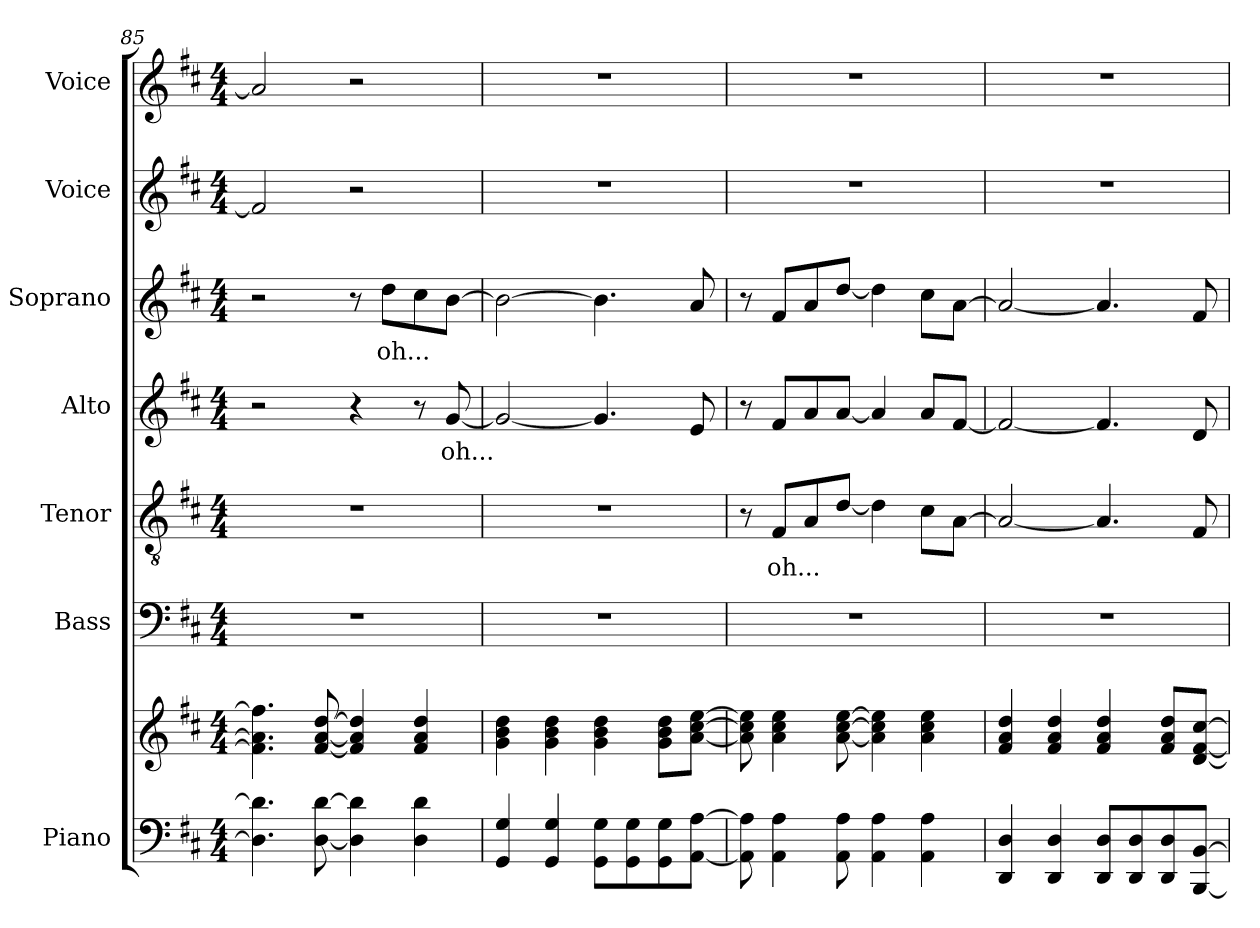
**kern	**kern	**kern	**kern	**text	**kern	**text	**kern	**text	**kern	**kern
*part7	*part7	*part6	*part5	*part5	*part4	*part4	*part3	*part3	*part2	*part1
*staff8	*staff7	*staff6	*staff5	*staff5	*staff4	*staff4	*staff3	*staff3	*staff2	*staff1
*I"Piano	*	*I"Bass	*I"Tenor	*	*I"Alto	*	*I"Soprano	*	*I"Voice	*I"Voice
*I'Pno.	*	*I'B.	*I'T.	*	*I'A.	*	*I'S.	*	*I'Vo.	*I'Vo.
*clefF4	*clefG2	*clefF4	*clefGv2	*	*clefG2	*	*clefG2	*	*clefG2	*clefG2
*k[f#c#]	*k[f#c#]	*k[f#c#]	*k[f#c#]	*	*k[f#c#]	*	*k[f#c#]	*	*k[f#c#]	*k[f#c#]
*M4/4	*M4/4	*M4/4	*M4/4	*	*M4/4	*	*M4/4	*	*M4/4	*M4/4
=85	=85	=85	=85	=85	=85	=85	=85	=85	=85	=85
4.D\] 4.d\]	4.f#\] 4.a\] 4.ff#\]	1r	1r	.	2r	.	2r	.	2f#/]	2a/]
[8D\ [8d\	[8f#/ [8a/ [8dd/	.	.	.	.	.	.	.	.	.
4D\] 4d\]	4f#/] 4a/] 4dd/]	.	.	.	4r	.	8r	.	2r	2r
.	.	.	.	.	.	.	8dd\L	oh...	.	.
4D\ 4d\	4f#/ 4a/ 4dd/	.	.	.	8r	.	8cc#\	.	.	.
.	.	.	.	.	[8g/	oh...	[8b\J	.	.	.
=86	=86	=86	=86	=86	=86	=86	=86	=86	=86	=86
4GG/ 4G/	4g\ 4b\ 4dd\	1r	1r	.	2g/_	.	2b\_	.	1r	1r
4GG/ 4G/	4g\ 4b\ 4dd\	.	.	.	.	.	.	.	.	.
8GG\ 8G\L	4g\ 4b\ 4dd\	.	.	.	4.g/]	.	4.b\]	.	.	.
8GG\ 8G\	.	.	.	.	.	.	.	.	.	.
8GG\ 8G\	8g\ 8b\ 8dd\L	.	.	.	.	.	.	.	.	.
[8AA\ [8A\J	[8a\ [8cc#\ [8ee\J	.	.	.	8e/	.	8a/	.	.	.
=87	=87	=87	=87	=87	=87	=87	=87	=87	=87	=87
8AA\] 8A\]	8a\] 8cc#\] 8ee\]	1r	8r	.	8r	.	8r	.	1r	1r
4AA\ 4A\	4a\ 4cc#\ 4ee\	.	8F#/L	oh...	8f#/L	.	8f#/L	.	.	.
.	.	.	8A/	.	8a/	.	8a/	.	.	.
8AA\ 8A\	[8a\ [8cc#\ [8ee\	.	[8d/J	.	[8a/J	.	[8dd/J	.	.	.
4AA\ 4A\	4a\] 4cc#\] 4ee\]	.	4d\]	.	4a/]	.	4dd\]	.	.	.
4AA\ 4A\	4a\ 4cc#\ 4ee\	.	8c#\L	.	8a/L	.	8cc#\L	.	.	.
.	.	.	[8A\J	.	[8f#/J	.	[8a\J	.	.	.
=88	=88	=88	=88	=88	=88	=88	=88	=88	=88	=88
4DD/ 4D/	4f#/ 4a/ 4dd/	1r	2A/_	.	2f#/_	.	2a/_	.	1r	1r
4DD/ 4D/	4f#/ 4a/ 4dd/	.	.	.	.	.	.	.	.	.
8DD/ 8D/L	4f#/ 4a/ 4dd/	.	4.A/]	.	4.f#/]	.	4.a/]	.	.	.
8DD/ 8D/	.	.	.	.	.	.	.	.	.	.
8DD/ 8D/	8f#/ 8a/ 8dd/L	.	.	.	.	.	.	.	.	.
[8BBB/ [8BB/J	[8d/ [8f#/ [8cc#/J	.	8F#/	.	8d/	.	8f#/	.	.	.
=	=	=	=	=	=	=	=	=	=	=
*-	*-	*-	*-	*-	*-	*-	*-	*-	*-	*-
